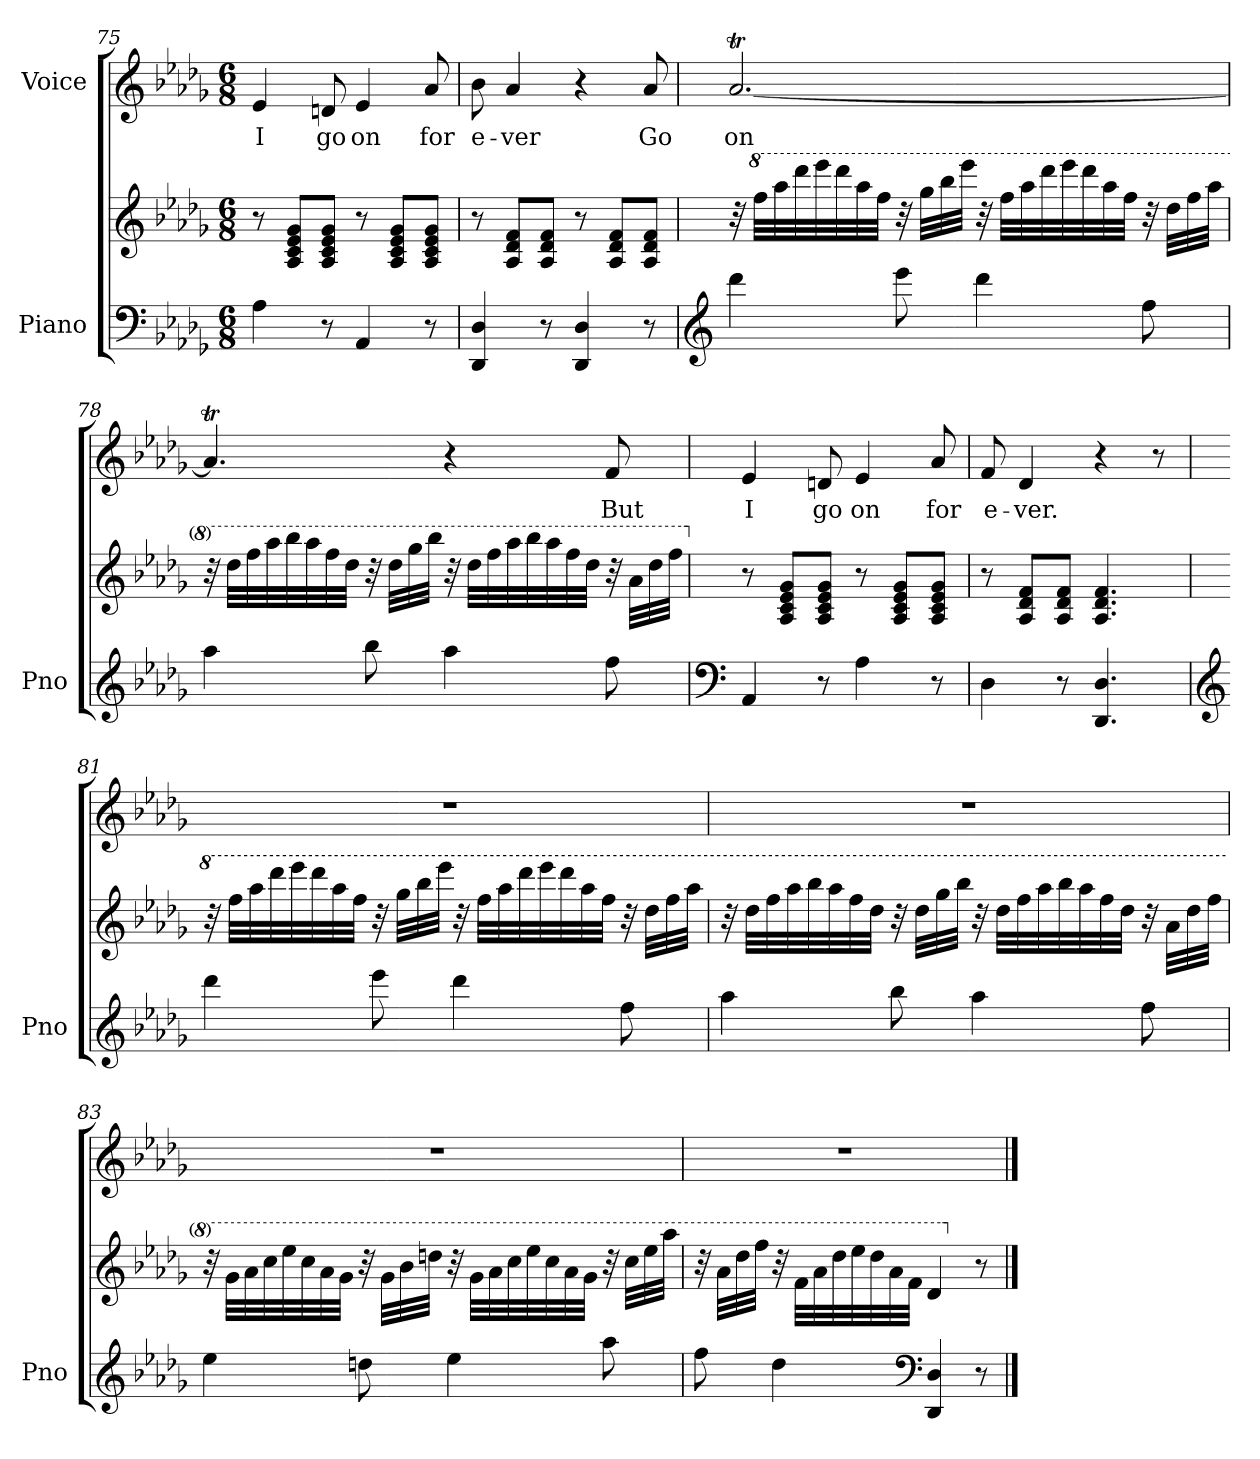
**kern	**kern	**kern	**text
*part2	*part2	*part1	*part1
*staff3	*staff2	*staff1	*staff1
*I"Piano	*	*I"Voice	*
*I'Pno	*	*	*
!!LO:LB:g=z
*clefF4	*clefG2	*clefG2	*
*k[b-e-a-d-g-]	*k[b-e-a-d-g-]	*k[b-e-a-d-g-]	*
*M6/8	*M6/8	*M6/8	*
=75	=75	=75	=75
!	!	!	!LO:LY:b
4A-\	8r	4e-/	I
.	8A-/ 8c/ 8e-/ 8g-/L	.	.
!	!	!	!LO:LY:b
8r	8A-/ 8c/ 8e-/ 8g-/J	8dn/	go
!	!	!	!LO:LY:b
4AA-/	8r	4e-/	on
.	8A-/ 8c/ 8e-/ 8g-/L	.	.
!	!	!	!LO:LY:b
8r	8A-/ 8c/ 8e-/ 8g-/J	8a-/	for
=76	=76	=76	=76
!	!	!	!LO:LY:b
4DD-/ 4D-/	8r	8b-\	e-
!	!	!	!LO:LY:b
.	8A-/ 8d-/ 8f/L	4a-/	-ver
8r	8A-/ 8d-/ 8f/J	.	.
4DD-/ 4D-/	8r	4r	.
.	8A-/ 8d-/ 8f/L	.	.
!	!	!	!LO:LY:b
8r	8A-/ 8d-/ 8f/J	8a-/	Go
!!LO:LB:g=z
=77	=77	=77	=77
*clefG2	*	*	*
!	!	!	!LO:LY:b
4ddd-\	32r	[2.a-T/	on
*	*8va	*	*
.	32fff\LLL	.	.
.	32aaa-\	.	.
.	32dddd-\	.	.
.	32eeee-\	.	.
.	32dddd-\	.	.
.	32aaa-\	.	.
.	32fff\JJJ	.	.
8eee-\	32r	.	.
.	32ggg-\LLL	.	.
.	32bbb-\	.	.
.	32eeee-\JJJ	.	.
4ddd-\	32r	.	.
.	32fff\LLL	.	.
.	32aaa-\	.	.
.	32dddd-\	.	.
.	32eeee-\	.	.
.	32dddd-\	.	.
.	32aaa-\	.	.
.	32fff\JJJ	.	.
8ff\	32r	.	.
.	32ddd-\LLL	.	.
.	32fff\	.	.
.	32aaa-\JJJ	.	.
!!LO:PB:g=z
=78	=78	=78	=78
4aa-\	32r	4.a-T/]	.
.	32ddd-\LLL	.	.
.	32fff\	.	.
.	32aaa-\	.	.
.	32bbb-\	.	.
.	32aaa-\	.	.
.	32fff\	.	.
.	32ddd-\JJJ	.	.
8bb-\	32r	.	.
.	32ddd-\LLL	.	.
.	32ggg-\	.	.
.	32bbb-\JJJ	.	.
4aa-\	32r	4r	.
.	32ddd-\LLL	.	.
.	32fff\	.	.
.	32aaa-\	.	.
.	32bbb-\	.	.
.	32aaa-\	.	.
.	32fff\	.	.
.	32ddd-\JJJ	.	.
!	!	!	!LO:LY:b
8ff\	32r	8f/	But
.	32aa-\LLL	.	.
.	32ddd-\	.	.
.	32fff\JJJ	.	.
=79	=79	=79	=79
*clefF4	*	*	*
*	*X8va	*	*
!	!	!	!LO:LY:b
4AA-/	8r	4e-/	I
.	8A-/ 8c/ 8e-/ 8g-/L	.	.
!	!	!	!LO:LY:b
8r	8A-/ 8c/ 8e-/ 8g-/J	8dn/	go
!	!	!	!LO:LY:b
4A-\	8r	4e-/	on
.	8A-/ 8c/ 8e-/ 8g-/L	.	.
!	!	!	!LO:LY:b
8r	8A-/ 8c/ 8e-/ 8g-/J	8a-/	for
!!LO:LB:g=z
=80	=80	=80	=80
!	!	!	!LO:LY:b
4D-\	8r	8f/	e-
!	!	!	!LO:LY:b
.	8A-/ 8d-/ 8f/L	4d-/	-ver.
8r	8A-/ 8d-/ 8f/J	.	.
4.DD-/ 4.D-/	4.A-/ 4.d-/ 4.f/	4r	.
.	.	8r	.
!!LO:LB:g=z
=81	=81	=81	=81
*clefG2	*	*	*
*	*8va	*	*
4ddd-\	32r	2.r	.
.	32fff\LLL	.	.
.	32aaa-\	.	.
.	32dddd-\	.	.
.	32eeee-\	.	.
.	32dddd-\	.	.
.	32aaa-\	.	.
.	32fff\JJJ	.	.
8eee-\	32r	.	.
.	32ggg-\LLL	.	.
.	32bbb-\	.	.
.	32eeee-\JJJ	.	.
4ddd-\	32r	.	.
.	32fff\LLL	.	.
.	32aaa-\	.	.
.	32dddd-\	.	.
.	32eeee-\	.	.
.	32dddd-\	.	.
.	32aaa-\	.	.
.	32fff\JJJ	.	.
8ff\	32r	.	.
.	32ddd-\LLL	.	.
.	32fff\	.	.
.	32aaa-\JJJ	.	.
!!LO:LB:g=z
=82	=82	=82	=82
4aa-\	32r	2.r	.
.	32ddd-\LLL	.	.
.	32fff\	.	.
.	32aaa-\	.	.
.	32bbb-\	.	.
.	32aaa-\	.	.
.	32fff\	.	.
.	32ddd-\JJJ	.	.
8bb-\	32r	.	.
.	32ddd-\LLL	.	.
.	32ggg-\	.	.
.	32bbb-\JJJ	.	.
4aa-\	32r	.	.
.	32ddd-\LLL	.	.
.	32fff\	.	.
.	32aaa-\	.	.
.	32bbb-\	.	.
.	32aaa-\	.	.
.	32fff\	.	.
.	32ddd-\JJJ	.	.
8ff\	32r	.	.
.	32aa-\LLL	.	.
.	32ddd-\	.	.
.	32fff\JJJ	.	.
!!LO:LB:g=z
=83	=83	=83	=83
4ee-\	32r	2.r	.
.	32gg-\LLL	.	.
.	32aa-\	.	.
.	32ccc\	.	.
.	32eee-\	.	.
.	32ccc\	.	.
.	32aa-\	.	.
.	32gg-\JJJ	.	.
8ddn\	32r	.	.
.	32gg-\LLL	.	.
.	32bb-\	.	.
.	32dddn\JJJ	.	.
4ee-\	32r	.	.
.	32gg-\LLL	.	.
.	32aa-\	.	.
.	32ccc\	.	.
.	32eee-\	.	.
.	32ccc\	.	.
.	32aa-\	.	.
.	32gg-\JJJ	.	.
8aa-\	32r	.	.
.	32ccc\LLL	.	.
.	32eee-\	.	.
.	32aaa-\JJJ	.	.
!!LO:LB:g=z
=84	=84	=84	=84
8ff\	32r	2.r	.
.	32aa-\LLL	.	.
.	32ddd-\	.	.
.	32fff\JJJ	.	.
4dd-\	32r	.	.
.	32ff\LLL	.	.
.	32aa-\	.	.
.	32ddd-\	.	.
.	32eee-\	.	.
.	32ddd-\	.	.
.	32aa-\	.	.
.	32ff\JJJ	.	.
*clefF4	*	*	*
4DD-/ 4D-/	4dd-/	.	.
*	*X8va	*	*
8r	8r	.	.
==	==	==	==
*-	*-	*-	*-
